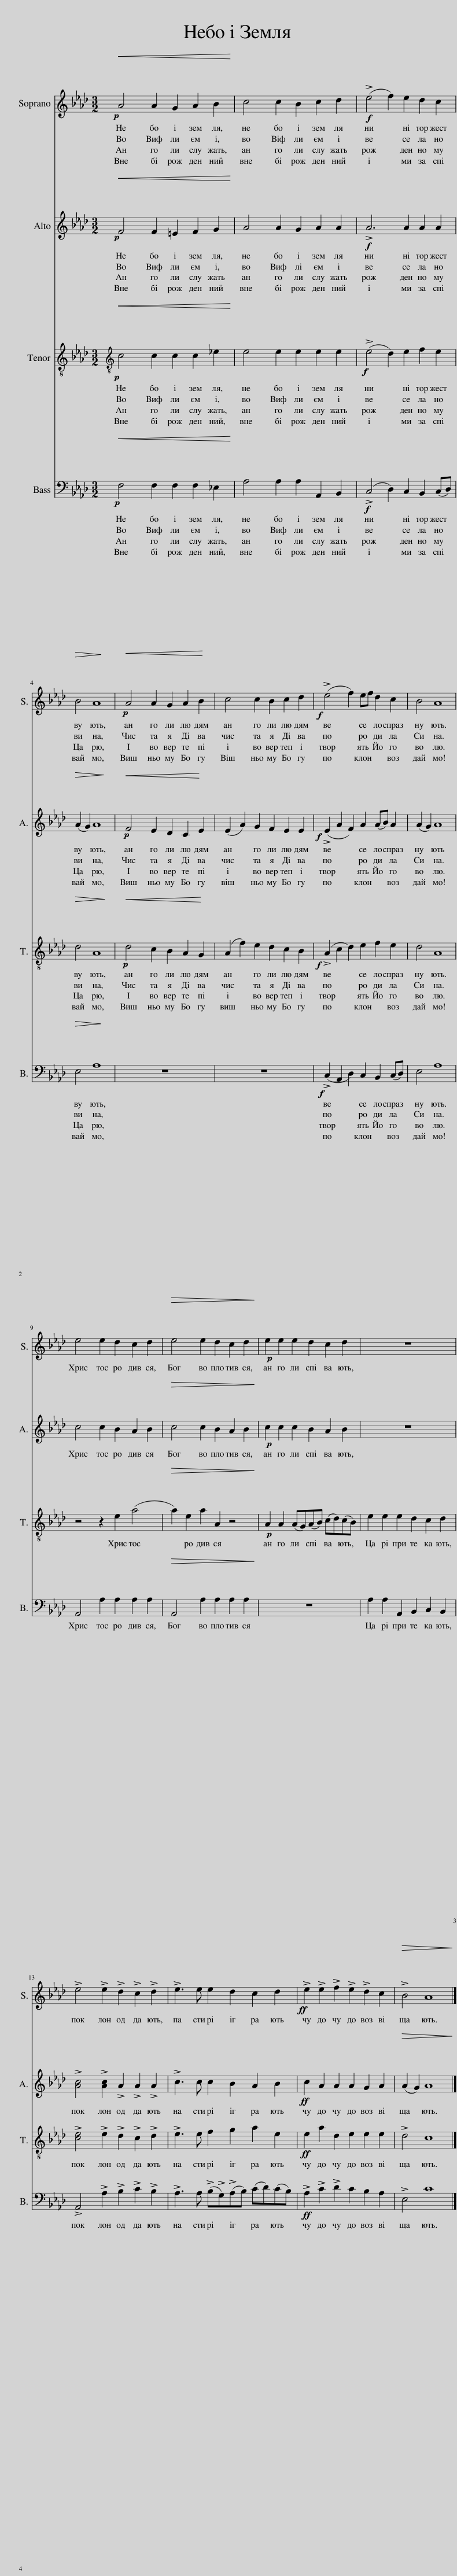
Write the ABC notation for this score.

X:1
%%score 1 2 3 4
L:1/8
M:3/2
I:linebreak $
K:Ab
V:1 treble
V:2 treble
V:3 treble-8
V:4 bass
V:1
!p!!<(! A4 A2 G2 A2 B2!<)! | c4 c2 B2 c2 d2 |!f! (!>!e4 f2) e2 d2 c2 |$!>(! B4 A8!>)! |!p!!<(! A4 A2 G2 A2 B2!<)! | %5
 c4 c2 B2 c2 d2 |!f! (!>!e4 f2) ef d2 c2 | B4 A8 |$ e4 e2 d2 c2 d2 |!>(! e4 e2 d2 c2 d2!>)! | %10
!p! e2 e2 e2 d2 c2 d2 | z12 |$ !>!e4 !>!e2 !>!d2 !>!c2 !>!d2 | !>!e3 e e2 d2 c2 d2 |!ff! !>!e2 !>!e2 !>!f2 !>!e2 !>!d2 c2 | %15
!>(! !>!B4 A8!>)! |] %16
V:2
!p!!<(! F4 F2 =E2 F2 G2!<)! | A4 A2 G2 A2 A2 |!f! !>!A6 A2 A2 A2 |$!>(! (A2 G2) A8!>)! |!p!!<(! F4 E2 D2 C2 E2!<)! | %5
 (E2 A2) G2 F2 E2 E2 |!f! (!>!E2 A2) F2 A2 (AB) A2 | (A2 G2) A8 |$ c4 c2 B2 A2 B2 |!>(! c4 c2 B2 A2 B2!>)! | %10
!p! c2 c2 c2 B2 A2 B2 | z12 |$ !>![Ac]4 !>![Ac]2 !>!A2 !>!A2 !>!A2 | !>!c3 c c2 B2 A2 B2 |!ff! c2 A2 A2 A2 G2 A2 | %15
!>(! (A2 G2) A8!>)! |] %16
V:3
!p!!<(! c4 c2 c2 c2 _e2!<)! | e4 e2 e2 e2 e2 |!f! (!>!e4 d2) e2 f2 e2 |$!>(! d4 A8!>)! |!p!!<(! d4 c2 B2 A2 G2!<)! | %5
 (A2 f2) e2 d2 c2 B2 |!f! (!>!A2 c2) d2 e2 f2 e2 | d4 A8 |$ z4 z2 e2 (a4 |!>(! a2) e2 a2 A2 z4!>)! | %10
!p! A2 A2 (AG)(AB) (cd)(cB) | e2 e2 e2 d2 c2 d2 |$ !>![ce]4 !>!e2 !>!d2 !>!c2 !>!d2 | !>!e3 e f2 g2 a2 e2 |!ff! e2 a2 d2 e2 e2 e2 | %15
 !>!d4 c8 |] %16
V:4
!p!!<(! F,4 F,2 F,2 F,2 _E,2!<)! | A,4 A,2 A,2 A,,2 B,,2 |!f! (!>!C,4 D,2) C,2 B,,2 (C,D,) |$!>(! E,4 A,8!>)! | z12 | %5
 z12 |!f! (!>!C,2 A,,2) D,2 C,2 B,,2 (C,D,) | E,4 A,8 |$ A,,4 A,2 A,2 A,2 A,2 |!>(! A,,4 A,2 A,2 A,2 A,2!>)! | %10
 z12 | A,2 A,2 A,,2 B,,2 C,2 B,,2 |$ !>!A,,4 !>!A,2 !>!B,2 !>!C2 !>!B,2 | !>!A,3 A, (!>!B,!>!G,)(!>!A,B,) (CD)(CB,) |!ff! !>!A,2 !>!C2 !>!D2 C2 B,2 A,2 | %15
 !>!E,4 C8 |] %16
